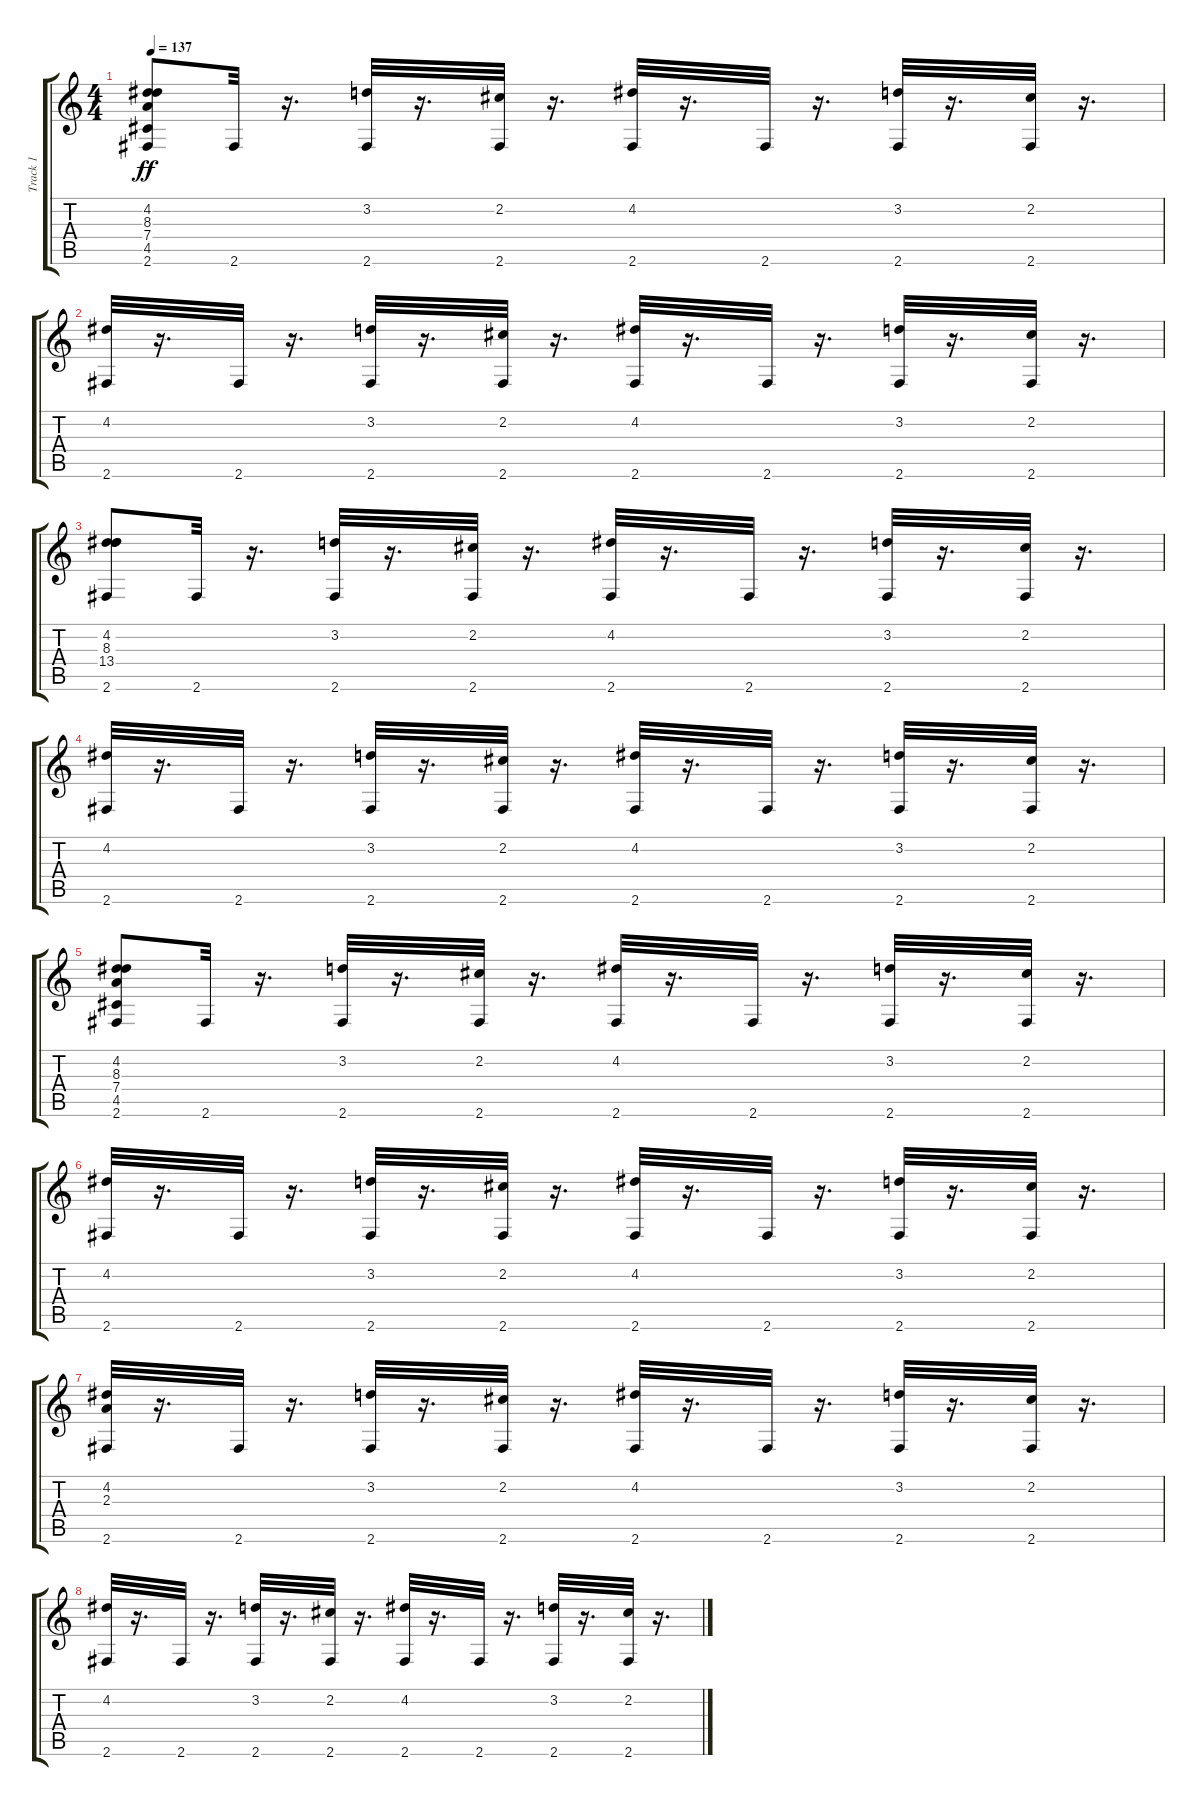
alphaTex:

\track ("Track 1" "Track 1") {instrument acousticguitarsteel}
\staff {score tabs}
\tuning (E4 B3 G3 D3 A2 E2) {hide}
\ts (4 4)
\tempo 137
\clef g2
\ks c
(4.2 8.3 7.4 4.5 2.6).8{dy ff} 2.6.32 r.16{d} (3.2 2.6).32 r.16{d} (2.2 2.6).32 r.16{d} (4.2 2.6).32 r.16{d} 2.6.32 r.16{d} (3.2 2.6).32 r.16{d} (2.2 2.6).32 r.16{d} |
(4.2 2.6).32 r.16{d} 2.6.32 r.16{d} (3.2 2.6).32 r.16{d} (2.2 2.6).32 r.16{d} (4.2 2.6).32 r.16{d} 2.6.32 r.16{d} (3.2 2.6).32 r.16{d} (2.2 2.6).32 r.16{d} |
(4.2 8.3 13.4 2.6).8 2.6.32 r.16{d} (3.2 2.6).32 r.16{d} (2.2 2.6).32 r.16{d} (4.2 2.6).32 r.16{d} 2.6.32 r.16{d} (3.2 2.6).32 r.16{d} (2.2 2.6).32 r.16{d} |
(4.2 2.6).32 r.16{d} 2.6.32 r.16{d} (3.2 2.6).32 r.16{d} (2.2 2.6).32 r.16{d} (4.2 2.6).32 r.16{d} 2.6.32 r.16{d} (3.2 2.6).32 r.16{d} (2.2 2.6).32 r.16{d} |
(4.2 8.3 7.4 4.5 2.6).8 2.6.32 r.16{d} (3.2 2.6).32 r.16{d} (2.2 2.6).32 r.16{d} (4.2 2.6).32 r.16{d} 2.6.32 r.16{d} (3.2 2.6).32 r.16{d} (2.2 2.6).32 r.16{d} |
(4.2 2.6).32 r.16{d} 2.6.32 r.16{d} (3.2 2.6).32 r.16{d} (2.2 2.6).32 r.16{d} (4.2 2.6).32 r.16{d} 2.6.32 r.16{d} (3.2 2.6).32 r.16{d} (2.2 2.6).32 r.16{d} |
(4.2 2.3 2.6).32 r.16{d} 2.6.32 r.16{d} (3.2 2.6).32 r.16{d} (2.2 2.6).32 r.16{d} (4.2 2.6).32 r.16{d} 2.6.32 r.16{d} (3.2 2.6).32 r.16{d} (2.2 2.6).32 r.16{d} |
(4.2 2.6).32 r.16{d} 2.6.32 r.16{d} (3.2 2.6).32 r.16{d} (2.2 2.6).32 r.16{d} (4.2 2.6).32 r.16{d} 2.6.32 r.16{d} (3.2 2.6).32 r.16{d} (2.2 2.6).32 r.16{d}
